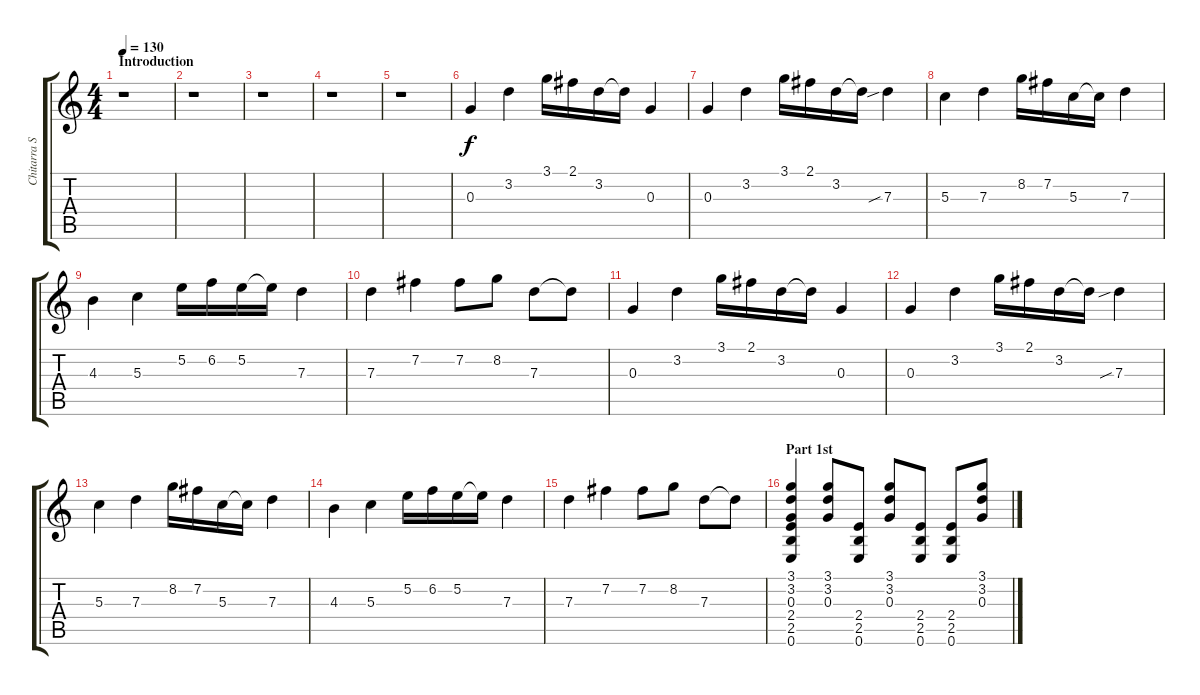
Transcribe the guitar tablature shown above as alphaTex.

\track ("Chitarra Solista" "Chitarra S") {instrument acousticguitarsteel}
\staff {score tabs}
\tuning (E4 B3 G3 D3 A2 E2) {hide}
\ts (4 4)
\section ("" "Introduction")
\tempo 130
\clef g2
\ks c
r.1{dy f instrument acousticguitarsteel} |
r.1 |
r.1 |
r.1 |
r.1 |
0.3.4 3.2.4 3.1.16 2.1.16 3.2.16 3.2{t}.16 0.3.4 |
0.3.4 3.2.4 3.1.16 2.1.16 3.2.16 3.2{t}.16 7.3{sib}.4 |
5.3.4 7.3.4 8.2.16 7.2.16 5.3.16 5.3{t}.16 7.3.4 |
4.3.4 5.3.4 5.2.16 6.2.16 5.2.16 5.2{t}.16 7.3.4 |
7.3.4 7.2.4 7.2.8 8.2.8 7.3.8 7.3{t}.8 |
0.3.4 3.2.4 3.1.16 2.1.16 3.2.16 3.2{t}.16 0.3.4 |
0.3.4 3.2.4 3.1.16 2.1.16 3.2.16 3.2{t}.16 7.3{sib}.4 |
5.3.4 7.3.4 8.2.16 7.2.16 5.3.16 5.3{t}.16 7.3.4 |
4.3.4 5.3.4 5.2.16 6.2.16 5.2.16 5.2{t}.16 7.3.4 |
7.3.4 7.2.4 7.2.8 8.2.8 7.3.8 7.3{t}.8 |
\section ("" "Part 1st")
(3.1 3.2 0.3 2.4 2.5 0.6).4{volume 11} (3.1 3.2 0.3).8 (2.4 2.5 0.6).8 (3.1 3.2 0.3).8 (2.4 2.5 0.6).8 (2.4 2.5 0.6).8 (3.1 3.2 0.3).8
